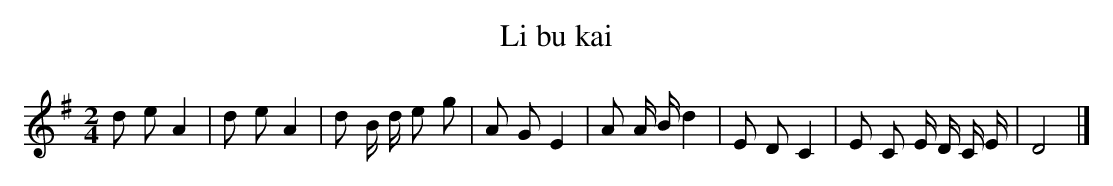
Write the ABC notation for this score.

X:1
T: Li bu kai
L: 1/8
M: 2/4
K: G
d eA2 [I:setbarnb 1]|
d eA2 |
d B/ d/ e g |
A GE2 |
A A/ B/d2 |
E DC2 |
E C E/ D/ C/ E/ |
D4 |]
